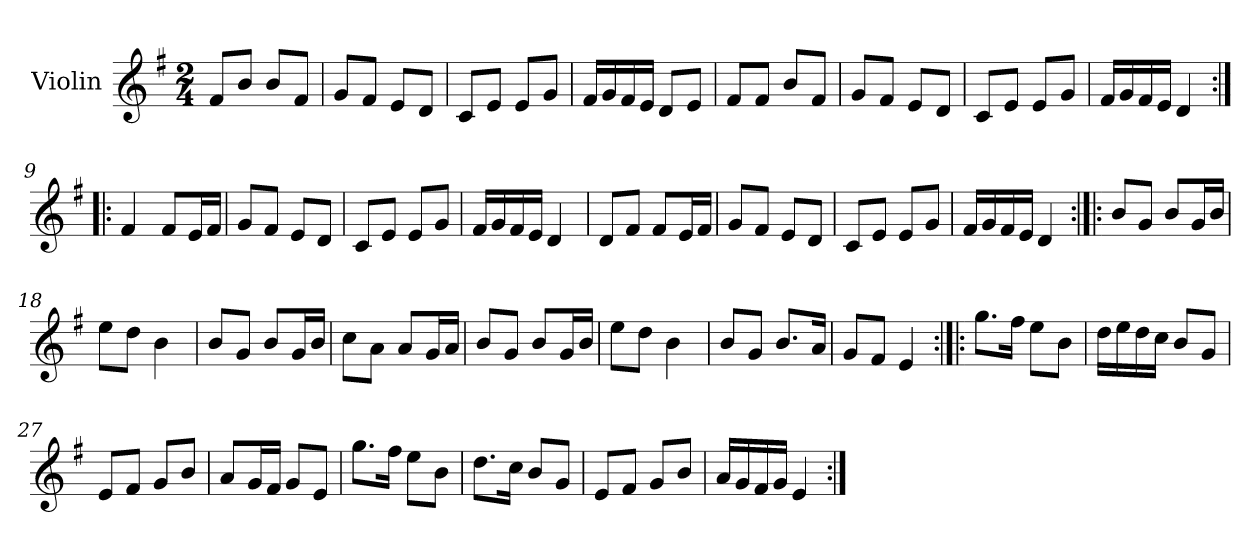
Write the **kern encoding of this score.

**kern
*part1
*staff1
*I"Violin
*I'Vln.
*clefG2
*k[f#]
*M2/4
=1
8f#/L
8b/J
8b/L
8f#/J
=2
8g/L
8f#/J
8e/L
8d/J
=3
8c/L
8e/J
8e/L
8g/J
=4
16f#/LL
16g/
16f#/
16e/JJ
8d/L
8e/J
!!LO:LB:g=z
=5
8f#/L
8f#/J
8b/L
8f#/J
=6
8g/L
8f#/J
8e/L
8d/J
=7
8c/L
8e/J
8e/L
8g/J
=8
16f#/LL
16g/
16f#/
16e/JJ
4d/
!!LO:LB:g=z
=9:|!|:
4f#/
8f#/L
16e/L
16f#/JJ
=10
8g/L
8f#/J
8e/L
8d/J
=11
8c/L
8e/J
8e/L
8g/J
=12
16f#/LL
16g/
16f#/
16e/JJ
4d/
!!LO:LB:g=z
=13
8d/L
8f#/J
8f#/L
16e/L
16f#/JJ
=14
8g/L
8f#/J
8e/L
8d/J
=15
8c/L
8e/J
8e/L
8g/J
=16
16f#/LL
16g/
16f#/
16e/JJ
4d/
!!LO:LB:g=z
=17:|!|:
8b/L
8g/J
8b/L
16g/L
16b/JJ
=18
8ee\L
8dd\J
4b\
=19
8b/L
8g/J
8b/L
16g/L
16b/JJ
=20
8cc\L
8a\J
8a/L
16g/L
16a/JJ
!!LO:LB:g=z
=21
8b/L
8g/J
8b/L
16g/L
16b/JJ
=22
8ee\L
8dd\J
4b\
=23
8b/L
8g/J
8.b/L
16a/Jk
=24
8g/L
8f#/J
4e/
!!LO:LB:g=z
=25:|!|:
8.gg\L
16ff#\Jk
8ee\L
8b\J
=26
16dd\LL
16ee\
16dd\
16cc\JJ
8b/L
8g/J
=27
8e/L
8f#/J
8g/L
8b/J
=28
8a/L
16g/L
16f#/JJ
8g/L
8e/J
!!LO:LB:g=z
=29
8.gg\L
16ff#\Jk
8ee\L
8b\J
=30
8.dd\L
16cc\Jk
8b/L
8g/J
=31
8e/L
8f#/J
8g/L
8b/J
=32
16a/LL
16g/
16f#/
16g/JJ
4e/
=:|!
*-
